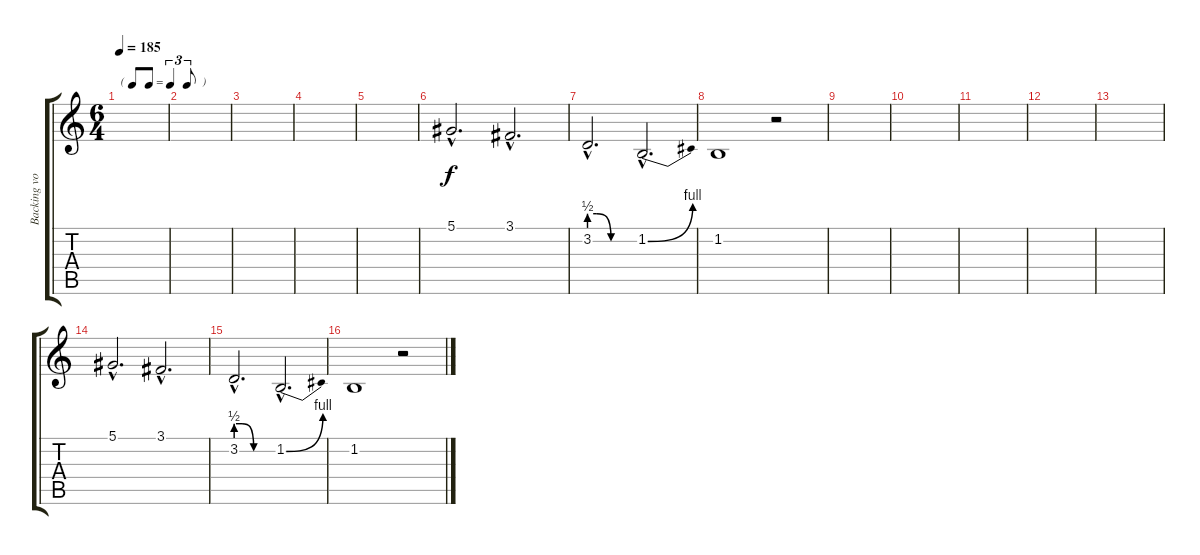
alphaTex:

\track ("Backing vocals" "Backing vo") {instrument synthvoice}
\staff {score tabs}
\tuning (Eb4 Bb3 Gb3 Db3 Ab2 Eb2) {hide}
\ts (6 4)
\tf triplet8th
\tempo 185
\clef g2
\ks c
|
|
|
|
|
5.1{hac}.2{d} 3.1{hac}.2{d} |
3.2{be (custom 0 2 10 2 29 0 60 0) hac}.2{d} 1.2{be (bend 0 0 60 4) hac}.2{d} |
1.2.1 r.2 |
|
|
|
|
|
5.1{hac}.2{d} 3.1{hac}.2{d} |
3.2{be (custom 0 2 10 2 29 0 60 0) hac}.2{d} 1.2{be (bend 0 0 60 4) hac}.2{d} |
1.2.1 r.2
